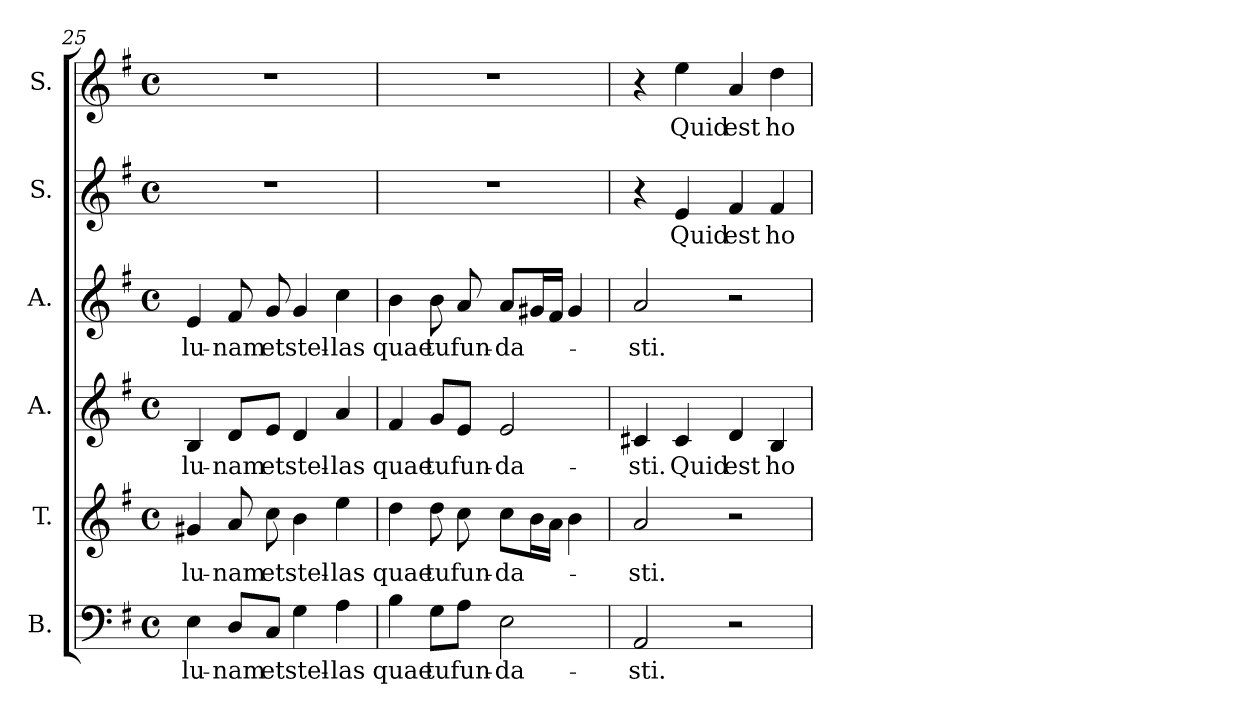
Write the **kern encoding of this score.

**kern	**text	**kern	**text	**kern	**text	**kern	**text	**kern	**text	**kern	**text
*part6	*part6	*part5	*part5	*part4	*part4	*part3	*part3	*part2	*part2	*part1	*part1
*staff6	*staff6	*staff5	*staff5	*staff4	*staff4	*staff3	*staff3	*staff2	*staff2	*staff1	*staff1
*I"B.	*	*I"T.	*	*I"A.	*	*I"A.	*	*I"S.	*	*I"S.	*
*I'B.	*	*I'T.	*	*I'A.	*	*I'A.	*	*I'S.	*	*I'S.	*
!!LO:LB:g=z
*clefF4	*	*clefG2	*	*clefG2	*	*clefG2	*	*clefG2	*	*clefG2	*
*	*	*ITrd7c12	*	*	*	*	*	*	*	*	*
*k[f#]	*	*k[f#]	*	*k[f#]	*	*k[f#]	*	*k[f#]	*	*k[f#]	*
*G:	*	*G:	*	*G:	*	*G:	*	*G:	*	*G:	*
*M4/4	*	*M4/4	*	*M4/4	*	*M4/4	*	*M4/4	*	*M4/4	*
*met(c)	*	*met(c)	*	*met(c)	*	*met(c)	*	*met(c)	*	*met(c)	*
=25	=25	=25	=25	=25	=25	=25	=25	=25	=25	=25	=25
!	!LO:LY:b:color=#000000	!	!	!	!	!	!	!	!	!	!
!	!	!	!LO:LY:b:color=#000000	!	!	!	!	!	!	!	!
!	!	!	!	!	!LO:LY:b:color=#000000	!	!	!	!	!	!
!	!	!	!	!	!	!	!LO:LY:b:color=#000000	!	!	!	!
4Ei\	lu-	4G#Xi/	lu-	4Bi/	lu-	4ei/	lu-	1r	.	1r	.
!	!LO:LY:b:color=#000000	!	!	!	!	!	!	!	!	!	!
!	!	!	!LO:LY:b:color=#000000	!	!	!	!	!	!	!	!
!	!	!	!	!	!LO:LY:b:color=#000000	!	!	!	!	!	!
!	!	!	!	!	!	!	!LO:LY:b:color=#000000	!	!	!	!
8Di/L	-nam	8Ai/	-nam	8di/L	-nam	8f#i/	-nam	.	.	.	.
!	!LO:LY:b:color=#000000	!	!	!	!	!	!	!	!	!	!
!	!	!	!LO:LY:b:color=#000000	!	!	!	!	!	!	!	!
!	!	!	!	!	!LO:LY:b:color=#000000	!	!	!	!	!	!
!	!	!	!	!	!	!	!LO:LY:b:color=#000000	!	!	!	!
8Ci/J	et	8ci\	et	8ei/J	et	8gi/	et	.	.	.	.
!	!LO:LY:b:color=#000000	!	!	!	!	!	!	!	!	!	!
!	!	!	!LO:LY:b:color=#000000	!	!	!	!	!	!	!	!
!	!	!	!	!	!LO:LY:b:color=#000000	!	!	!	!	!	!
!	!	!	!	!	!	!	!LO:LY:b:color=#000000	!	!	!	!
4Gi\	stel-	4Bi\	stel-	4di/	stel-	4gi/	stel-	.	.	.	.
!	!LO:LY:b:color=#000000	!	!	!	!	!	!	!	!	!	!
!	!	!	!LO:LY:b:color=#000000	!	!	!	!	!	!	!	!
!	!	!	!	!	!LO:LY:b:color=#000000	!	!	!	!	!	!
!	!	!	!	!	!	!	!LO:LY:b:color=#000000	!	!	!	!
4Ai\	-las	4ei\	-las	4ai/	-las	4cci\	-las	.	.	.	.
=26	=26	=26	=26	=26	=26	=26	=26	=26	=26	=26	=26
!	!LO:LY:b:color=#000000	!	!	!	!	!	!	!	!	!	!
!	!	!	!LO:LY:b:color=#000000	!	!	!	!	!	!	!	!
!	!	!	!	!	!LO:LY:b:color=#000000	!	!	!	!	!	!
!	!	!	!	!	!	!	!LO:LY:b:color=#000000	!	!	!	!
4Bi\	quae	4di\	quae	4f#i/	quae	4bi\	quae	1r	.	1r	.
!	!LO:LY:b:color=#000000	!	!	!	!	!	!	!	!	!	!
!	!	!	!LO:LY:b:color=#000000	!	!	!	!	!	!	!	!
!	!	!	!	!	!LO:LY:b:color=#000000	!	!	!	!	!	!
!	!	!	!	!	!	!	!LO:LY:b:color=#000000	!	!	!	!
8Gi\L	tu	8di\	tu	8gi/L	tu	8bi\	tu	.	.	.	.
!	!LO:LY:b:color=#000000	!	!	!	!	!	!	!	!	!	!
!	!	!	!LO:LY:b:color=#000000	!	!	!	!	!	!	!	!
!	!	!	!	!	!LO:LY:b:color=#000000	!	!	!	!	!	!
!	!	!	!	!	!	!	!LO:LY:b:color=#000000	!	!	!	!
8Ai\J	fun-	8ci\	fun-	8ei/J	fun-	8ai/	fun-	.	.	.	.
!	!LO:LY:b:color=#000000	!	!	!	!	!	!	!	!	!	!
!	!	!	!LO:LY:b:color=#000000	!	!	!	!	!	!	!	!
!	!	!	!	!	!LO:LY:b:color=#000000	!	!	!	!	!	!
!	!	!	!	!	!	!	!LO:LY:b:color=#000000	!	!	!	!
2Ei\	-da-	8ci\L	-da-	2ei/	-da-	8ai/L	-da-	.	.	.	.
.	.	16Bi\L	.	.	.	16g#Xi/L	.	.	.	.	.
.	.	16Ai\JJ	.	.	.	16f#i/JJ	.	.	.	.	.
.	.	4Bi\	.	.	.	4g#i/	.	.	.	.	.
=27	=27	=27	=27	=27	=27	=27	=27	=27	=27	=27	=27
!	!LO:LY:b:color=#000000	!	!	!	!	!	!	!	!	!	!
!	!	!	!LO:LY:b:color=#000000	!	!	!	!	!	!	!	!
!	!	!	!	!	!LO:LY:b:color=#000000	!	!	!	!	!	!
!	!	!	!	!	!	!	!LO:LY:b:color=#000000	!	!	!	!
2AAi/	-sti.	2Ai/	-sti.	4c#Xi/	-sti.	2ai/	-sti.	4r	.	4r	.
!	!	!	!	!	!LO:LY:b:color=#000000	!	!	!	!	!	!
!	!	!	!	!	!	!	!	!	!LO:LY:b:color=#000000	!	!
!	!	!	!	!	!	!	!	!	!	!	!LO:LY:b:color=#000000
.	.	.	.	4c#i/	Quid	.	.	4ei/	Quid	4eei\	Quid
!	!	!	!	!	!LO:LY:b:color=#000000	!	!	!	!	!	!
!	!	!	!	!	!	!	!	!	!LO:LY:b:color=#000000	!	!
!	!	!	!	!	!	!	!	!	!	!	!LO:LY:b:color=#000000
2r	.	2r	.	4di/	est	2r	.	4f#i/	est	4ai/	est
!	!	!	!	!	!LO:LY:b:color=#000000	!	!	!	!	!	!
!	!	!	!	!	!	!	!	!	!LO:LY:b:color=#000000	!	!
!	!	!	!	!	!	!	!	!	!	!	!LO:LY:b:color=#000000
.	.	.	.	4Bi/	ho-	.	.	4f#i/	ho-	4ddi\	ho-
=	=	=	=	=	=	=	=	=	=	=	=
*-	*-	*-	*-	*-	*-	*-	*-	*-	*-	*-	*-
